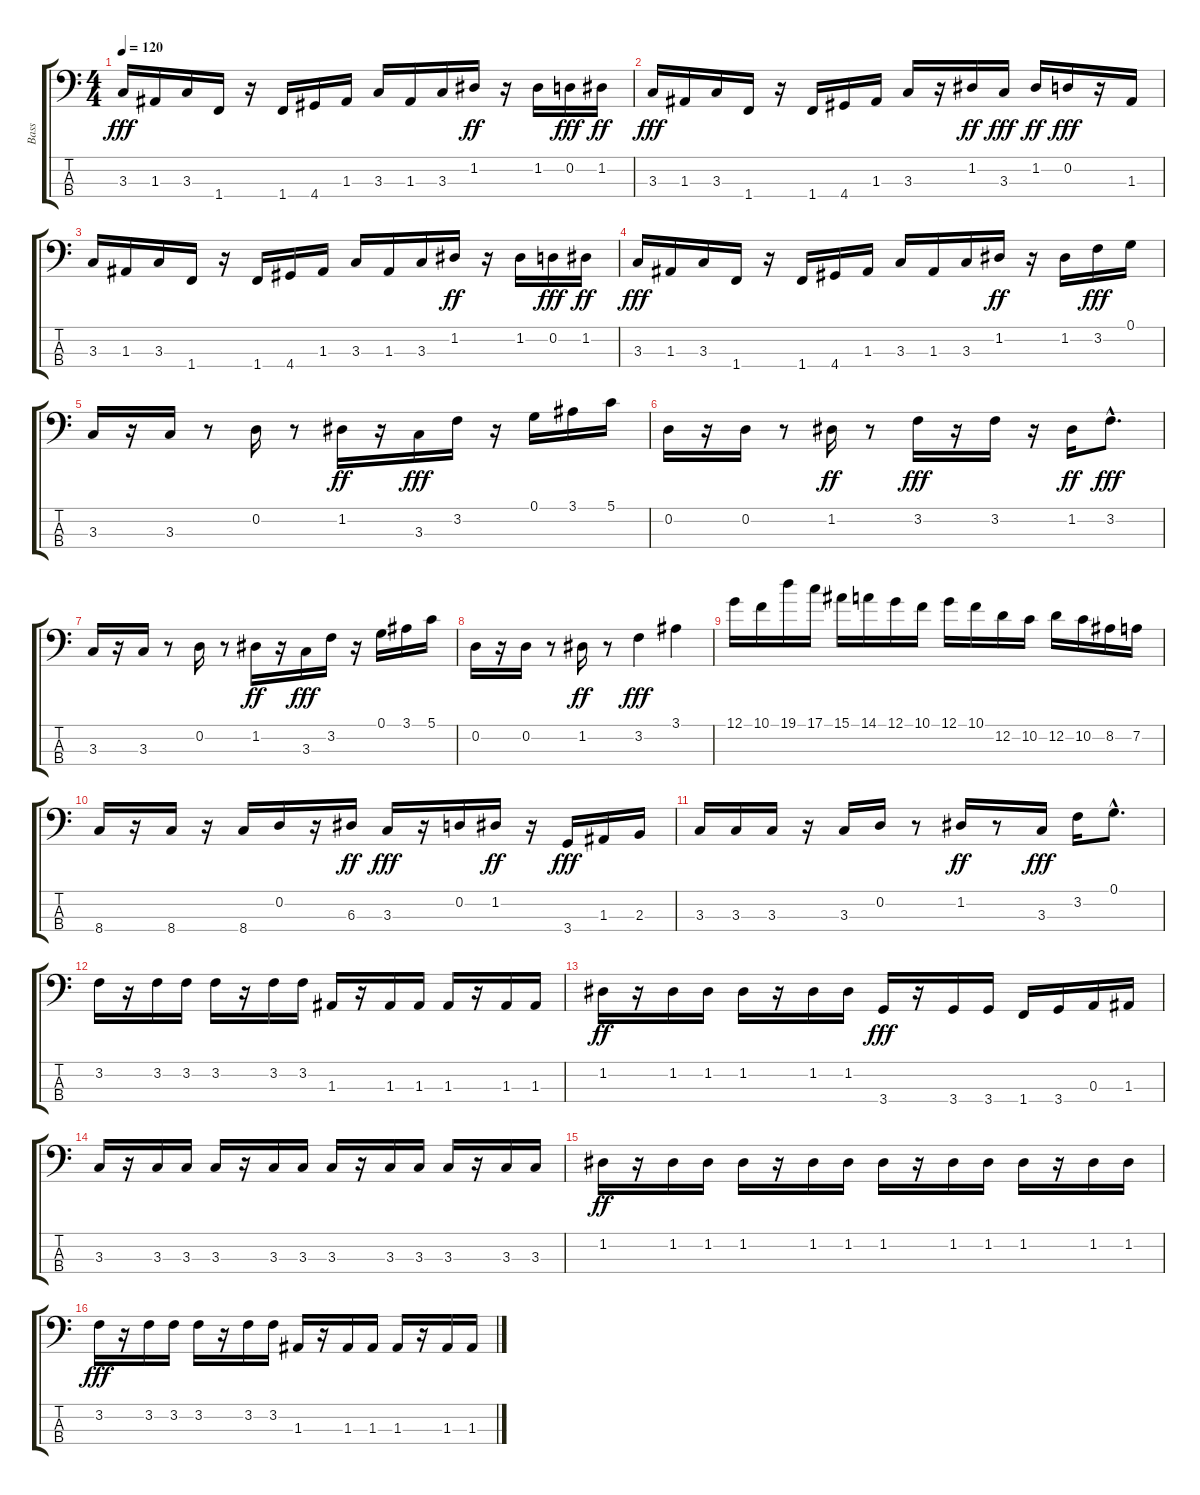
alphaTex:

\track ("Bass" "Bass") {instrument electricbassfinger}
\staff {score tabs}
\tuning (G2 D2 A1 E1) {hide}
\ts (4 4)
\tempo 120
\clef f4
\ks c
3.3.16{dy fff} 1.3.16 3.3.16 1.4.16 r.16 1.4.16 4.4.16 1.3.16 3.3.16 1.3.16 3.3.16 1.2.16{dy ff} r.16 1.2.16 0.2.16{dy fff} 1.2.16{dy ff} |
3.3.16{dy fff} 1.3.16 3.3.16 1.4.16 r.16 1.4.16 4.4.16 1.3.16 3.3.16 r.16 1.2.16{dy ff} 3.3.16{dy fff} 1.2.16{dy ff} 0.2.16{dy fff} r.16 1.3.16 |
3.3.16 1.3.16 3.3.16 1.4.16 r.16 1.4.16 4.4.16 1.3.16 3.3.16 1.3.16 3.3.16 1.2.16{dy ff} r.16 1.2.16 0.2.16{dy fff} 1.2.16{dy ff} |
3.3.16{dy fff} 1.3.16 3.3.16 1.4.16 r.16 1.4.16 4.4.16 1.3.16 3.3.16 1.3.16 3.3.16 1.2.16{dy ff} r.16 1.2.16 3.2.16{dy fff} 0.1.16 |
3.3.16 r.16 3.3.16 r.8 0.2.16 r.8 1.2.16{dy ff} r.16 3.3.16{dy fff} 3.2.16 r.16 0.1.16 3.1.16 5.1.16 |
0.2.16 r.16 0.2.16 r.8 1.2.16{dy ff} r.8 3.2.16{dy fff} r.16 3.2.16 r.16 1.2.16{dy ff} 3.2{hac}.8{d dy fff} |
3.3.16 r.16 3.3.16 r.8 0.2.16 r.8 1.2.16{dy ff} r.16 3.3.16{dy fff} 3.2.16 r.16 0.1.16 3.1.16 5.1.16 |
0.2.16 r.16 0.2.16 r.8 1.2.16{dy ff} r.8 3.2.4{dy fff} 3.1.4 |
12.1.16 10.1.16 19.1.16 17.1.16 15.1.16 14.1.16 12.1.16 10.1.16 12.1.16 10.1.16 12.2.16 10.2.16 12.2.16 10.2.16 8.2.16 7.2.16 |
8.4.16 r.16 8.4.16 r.16 8.4.16 0.2.16 r.16 6.3.16{dy ff} 3.3.16{dy fff} r.16 0.2.16 1.2.16{dy ff} r.16 3.4.16{dy fff} 1.3.16 2.3.16 |
3.3.16 3.3.16 3.3.16 r.16 3.3.16 0.2.16 r.8 1.2.16{dy ff} r.8 3.3.16{dy fff} 3.2.16 0.1{hac}.8{d} |
3.2.16 r.16 3.2.16 3.2.16 3.2.16 r.16 3.2.16 3.2.16 1.3.16 r.16 1.3.16 1.3.16 1.3.16 r.16 1.3.16 1.3.16 |
1.2.16{dy ff} r.16 1.2.16 1.2.16 1.2.16 r.16 1.2.16 1.2.16 3.4.16{dy fff} r.16 3.4.16 3.4.16 1.4.16 3.4.16 0.3.16 1.3.16 |
3.3.16 r.16 3.3.16 3.3.16 3.3.16 r.16 3.3.16 3.3.16 3.3.16 r.16 3.3.16 3.3.16 3.3.16 r.16 3.3.16 3.3.16 |
1.2.16{dy ff} r.16 1.2.16 1.2.16 1.2.16 r.16 1.2.16 1.2.16 1.2.16 r.16 1.2.16 1.2.16 1.2.16 r.16 1.2.16 1.2.16 |
3.2.16{dy fff} r.16 3.2.16 3.2.16 3.2.16 r.16 3.2.16 3.2.16 1.3.16 r.16 1.3.16 1.3.16 1.3.16 r.16 1.3.16 1.3.16
